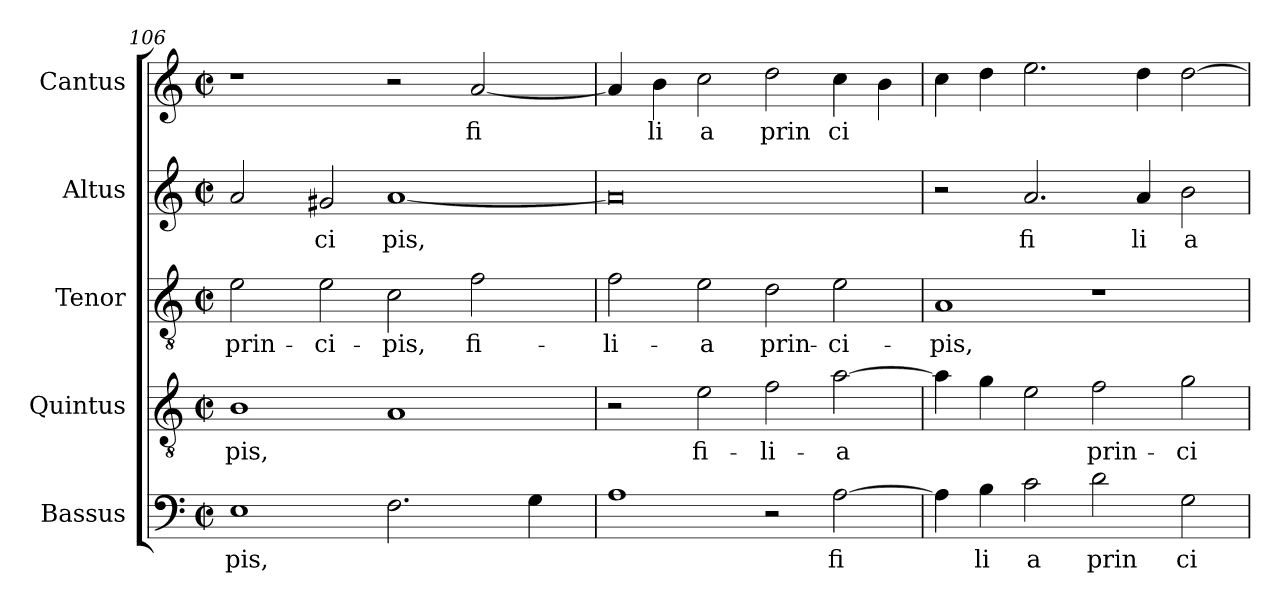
**kern	**text	**kern	**text	**kern	**text	**kern	**text	**kern	**text
*part5	*part5	*part4	*part4	*part3	*part3	*part2	*part2	*part1	*part1
*staff5	*staff5	*staff4	*staff4	*staff3	*staff3	*staff2	*staff2	*staff1	*staff1
*I"Bassus	*	*I"Quintus	*	*I"Tenor	*	*I"Altus	*	*I"Cantus	*
!!LO:LB:g=z
*clefF4	*	*clefGv2	*	*clefGv2	*	*clefG2	*	*clefG2	*
*	*	*	*	*	*	*k[]	*	*k[]	*
*	*	*	*	*	*	*C:	*	*C:	*
*M2/2	*	*M2/2	*	*M2/2	*	*M2/2	*	*M2/2	*
*met(c|)	*	*met(c|)	*	*met(c|)	*	*met(c|)	*	*met(c|)	*
=106	=106	=106	=106	=106	=106	=106	=106	=106	=106
!	!LO:LY:b:cj	!	!LO:LY:b:cj	!	!LO:LY:b:cj	!	!	!	!
*	*	*	*	*	*	*^	*	*	*
1E	pis,	1B	-pis,	2e\	prin-	2a/	16ryy	.	1r	.
.	.	.	.	.	.	.	64ryy	.	.	.
.	.	.	.	.	.	.	1ryy	.	.	.
!	!	!	!	!	!LO:LY:b:cj	!	!	!LO:LY:b:cj	!	!
.	.	.	.	2e\	-ci-	2g#/	.	ci	.	.
!	!	!	!	!	!LO:LY:b:cj	!	!	!LO:LY:b:cj	!	!
2.F\	.	1A	.	2c\	-pis,	[<1a	.	pis,	2r	.
.	.	.	.	.	.	.	2ryy	.	.	.
!	!	!	!	!	!LO:LY:b:cj	!	!	!	!	!LO:LY:b:cj
.	.	.	.	2f\	fi-	.	.	.	[<2a/	fi
.	.	.	.	.	.	.	4ryy	.	.	.
4G\	.	.	.	.	.	.	.	.	.	.
.	.	.	.	.	.	.	8ryy	.	.	.
.	.	.	.	.	.	.	32.ryy	.	.	.
=107	=107	=107	=107	=107	=107	=107	=107	=107	=107	=107
!	!	!	!	!	!LO:LY:b:cj	!	!	!	!	!
*	*	*	*	*	*	*v	*v	*	*	*
1A	.	2r	.	2f\	-li-	0a]	.	4a/]	.
!	!	!	!	!	!	!	!	!	!LO:LY:b:cj
.	.	.	.	.	.	.	.	4b\	li
!	!	!	!LO:LY:b:cj	!	!LO:LY:b:cj	!	!	!	!LO:LY:b:cj
.	.	2e\	fi-	2e\	-a	.	.	2cc\	a
!	!	!	!LO:LY:b:cj	!	!LO:LY:b:cj	!	!	!	!LO:LY:b:cj
2r	.	2f\	-li-	2d\	prin-	.	.	2dd\	prin
!	!LO:LY:b:cj	!	!LO:LY:b:cj	!	!LO:LY:b:cj	!	!	!	!LO:LY:b:cj
[>2A\	fi	[>2a\	-a	2e\	-ci-	.	.	4cc\	ci
.	.	.	.	.	.	.	.	4b\	.
=108	=108	=108	=108	=108	=108	=108	=108	=108	=108
!	!	!	!	!	!LO:LY:b:cj	!	!	!	!
4A\]	.	4a\]	.	1A	-pis,	2r	.	4cc\	.
!	!LO:LY:b:cj	!	!	!	!	!	!	!	!
4B\	li	4g\	.	.	.	.	.	4dd\	.
!	!LO:LY:b:cj	!	!	!	!	!	!LO:LY:b:cj	!	!
2c\	a	2e\	.	.	.	2.a/	fi	2.ee\	.
!	!LO:LY:b:cj	!	!LO:LY:b:cj	!	!	!	!	!	!
2d\	prin	2f\	prin-	1r	.	.	.	.	.
!	!	!	!	!	!	!	!LO:LY:b:cj	!	!
.	.	.	.	.	.	4a/	li	4dd\	.
!	!LO:LY:b:cj	!	!LO:LY:b:cj	!	!	!	!LO:LY:b:cj	!	!
2G\	ci	2g\	-ci-	.	.	2b\	a	[>2dd\	.
=	=	=	=	=	=	=	=	=	=
*-	*-	*-	*-	*-	*-	*-	*-	*-	*-
